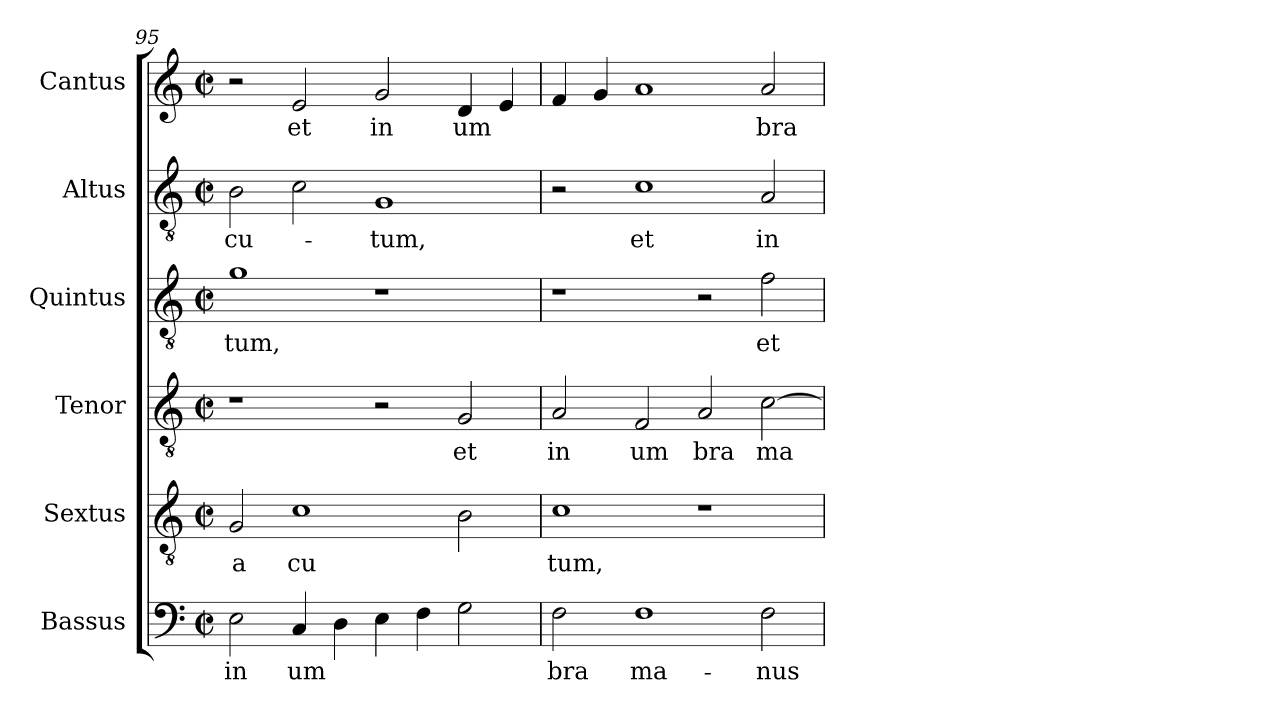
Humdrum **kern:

**kern	**text	**kern	**text	**kern	**text	**kern	**text	**kern	**text	**kern	**text
*part6	*part6	*part5	*part5	*part4	*part4	*part3	*part3	*part2	*part2	*part1	*part1
*staff6	*staff6	*staff5	*staff5	*staff4	*staff4	*staff3	*staff3	*staff2	*staff2	*staff1	*staff1
*I"Bassus	*	*I"Sextus	*	*I"Tenor	*	*I"Quintus	*	*I"Altus	*	*I"Cantus	*
*clefF4	*	*clefGv2	*	*clefGv2	*	*clefGv2	*	*clefGv2	*	*clefG2	*
*M2/2	*	*M2/2	*	*M2/2	*	*M2/2	*	*M2/2	*	*M2/2	*
*met(c|)	*	*met(c|)	*	*met(c|)	*	*met(c|)	*	*met(c|)	*	*met(c|)	*
=95	=95	=95	=95	=95	=95	=95	=95	=95	=95	=95	=95
!	!LO:LY:b:cj	!	!LO:LY:b:cj	!	!	!	!LO:LY:b:cj	!	!LO:LY:b:cj	!	!
2E\	in	2G/	a	1r	.	1g	tum,	2B\	-cu-	2r	.
!	!LO:LY:b	!	!LO:LY:b:cj	!	!	!	!	!	!	!	!LO:LY:b:cj
4C/	um	1c	cu	.	.	.	.	2c\	.	2e/	et
4D\	.	.	.	.	.	.	.	.	.	.	.
!	!	!	!	!	!	!	!	!	!LO:LY:b:cj	!	!LO:LY:b:cj
4E\	.	.	.	2r	.	1r	.	1G	-tum,	2g/	in
4F\	.	.	.	.	.	.	.	.	.	.	.
!	!	!	!	!	!LO:LY:b:cj	!	!	!	!	!	!LO:LY:b
2G\	.	2B\	.	2G/	et	.	.	.	.	4d/	um
.	.	.	.	.	.	.	.	.	.	4e/	.
!!LO:LB:g=z
=96	=96	=96	=96	=96	=96	=96	=96	=96	=96	=96	=96
!	!LO:LY:b:cj	!	!LO:LY:b:cj	!	!LO:LY:b:cj	!	!	!	!	!	!
2F\	bra	1c	tum,	2A/	in	1r	.	2r	.	4f/	.
.	.	.	.	.	.	.	.	.	.	4g/	.
!	!LO:LY:b:cj	!	!	!	!LO:LY:b:cj	!	!	!	!LO:LY:b:cj	!	!
1F	ma-	.	.	2F/	um	.	.	1c	et	1a	.
!	!	!	!	!	!LO:LY:b:cj	!	!	!	!	!	!
.	.	1r	.	2A/	bra	2r	.	.	.	.	.
!	!LO:LY:b:cj	!	!	!	!LO:LY:b	!	!LO:LY:b:cj	!	!LO:LY:b:cj	!	!LO:LY:b:cj
2F\	-nus	.	.	[>2c\	ma	2f\	et	2A/	in	2a/	bra
=	=	=	=	=	=	=	=	=	=	=	=
*-	*-	*-	*-	*-	*-	*-	*-	*-	*-	*-	*-
